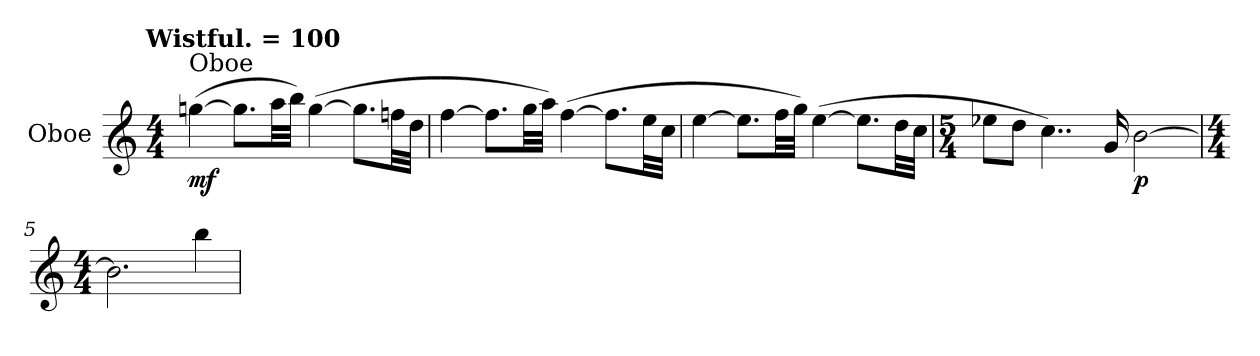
**kern	**dynam
*part1	*part1
*staff1	*staff1
*I"Oboe	*
*I'Ob.	*
*clefG2	*
*k[]	*
!!LO:TX:omd:t=Wistful.  = 100
*M4/4	*
*MM100	*
=1	=1
!LO:TX:a:t=Oboe	!
!	!LO:DY:b
(>[4ggn\	mf
8.gg\L]	.
32aa\LL	.
32bb\JJJ)	.
(>[4gg\	.
8.gg\L]	.
32ffn\LL	.
32dd\JJJ	.
=2	=2
[4ff\	.
8.ff\L]	.
32gg\LL	.
32aa\JJJ)	.
(>[4ff\	.
8.ff\L]	.
32ee\LL	.
32cc\JJJ	.
=3	=3
[4ee\	.
8.ee\L]	.
32ff\LL	.
32gg\JJJ)	.
(>[4ee\	.
8.ee\L]	.
32dd\LL	.
32cc\JJJ	.
=4	=4
*M5/4	*
8ee-X\L	.
8dd\J	.
4..cc\)	.
16g/	.
!	!LO:DY:b
[2b\	p
!!LO:LB:g=z
=5	=5
*M4/4	*
2.b\]	.
4bb\	.
=	=
*-	*-
